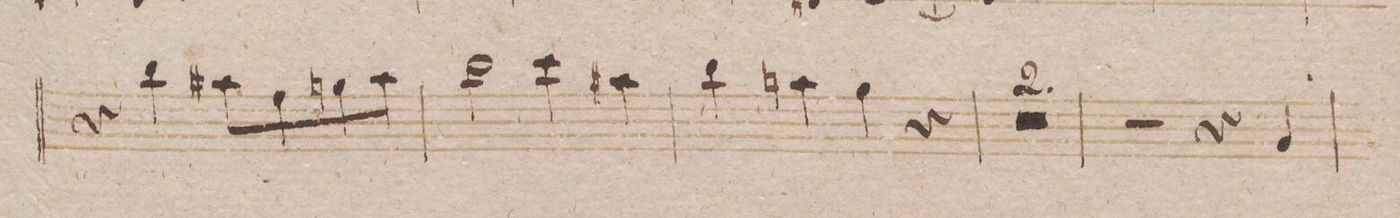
**kern	**dynam
*I"Fagotto 2do	*
*clefF4	*
*k[b-]	*
*met(c)	*
*M4/4	*
4r	.
4d\	.
8c#X\L	.
8A\	.
8Bn\	.
8c#\J	.
=242	=242
2d\	.
4e\	.
4c#X\	.
=243	=243
4d\	.
4cn\	.
4B-\	.
4r	.
=244	=244
0r	.
=245	=245
=246	=246
2r	.
4r	.
4BB-/	.
=247	=247
*-	*-
